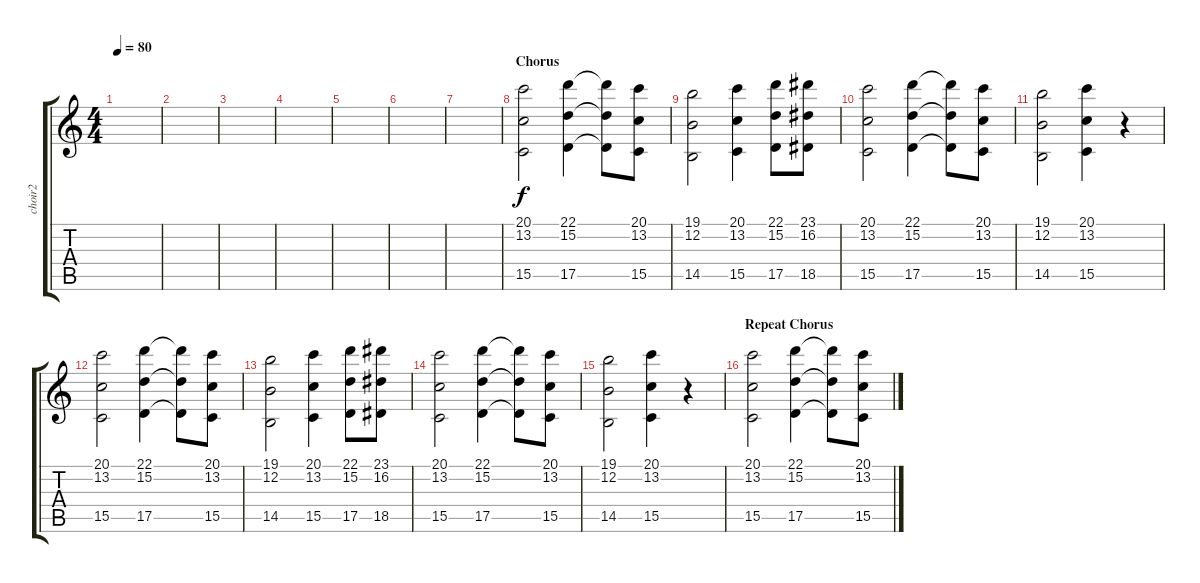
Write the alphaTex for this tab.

\track ("choir2" "choir2") {instrument choiraahs}
\staff {score tabs}
\tuning (E4 B3 G3 D3 A2 E2) {hide}
\ts (4 4)
\tempo 80
\clef g2
\ks c
|
|
|
|
|
|
|
\section ("" "Chorus")
(20.1 13.2 15.5).2 (22.1 15.2 17.5).4 (22.1{t} 15.2{t} 17.5{t}).8 (20.1 13.2 15.5).8 |
(19.1 12.2 14.5).2 (20.1 13.2 15.5).4 (22.1 15.2 17.5).8 (23.1 16.2 18.5).8 |
(20.1 13.2 15.5).2 (22.1 15.2 17.5).4 (22.1{t} 15.2{t} 17.5{t}).8 (20.1 13.2 15.5).8 |
(19.1 12.2 14.5).2 (20.1 13.2 15.5).4 r.4 |
(20.1 13.2 15.5).2 (22.1 15.2 17.5).4 (22.1{t} 15.2{t} 17.5{t}).8 (20.1 13.2 15.5).8 |
(19.1 12.2 14.5).2 (20.1 13.2 15.5).4 (22.1 15.2 17.5).8 (23.1 16.2 18.5).8 |
(20.1 13.2 15.5).2 (22.1 15.2 17.5).4 (22.1{t} 15.2{t} 17.5{t}).8 (20.1 13.2 15.5).8 |
(19.1 12.2 14.5).2 (20.1 13.2 15.5).4 r.4 |
\section ("" "Repeat Chorus")
(20.1 13.2 15.5).2 (22.1 15.2 17.5).4 (22.1{t} 15.2{t} 17.5{t}).8 (20.1 13.2 15.5).8
